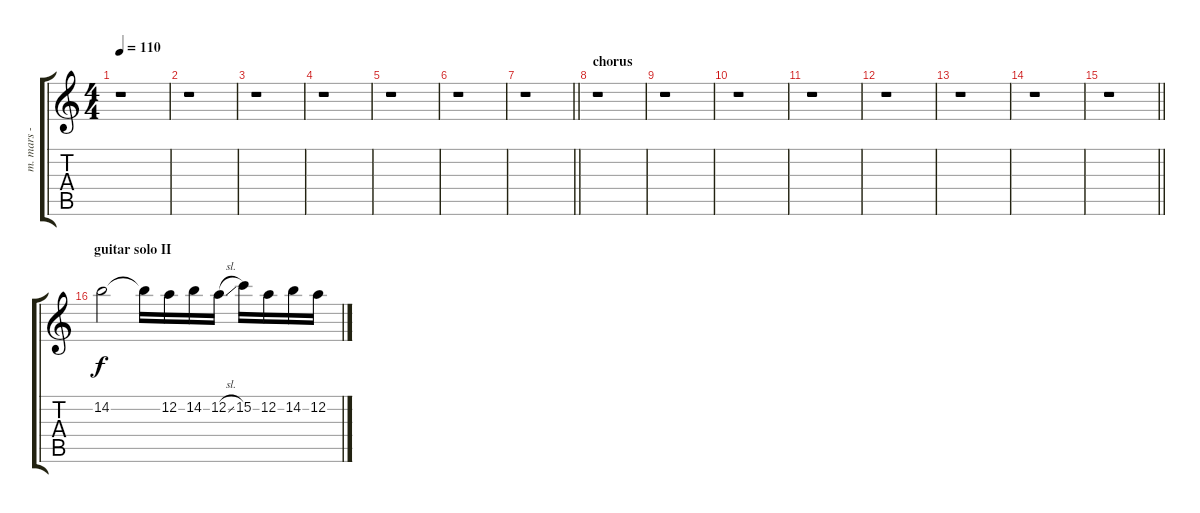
\track ("m. mars - lead guitar" "m. mars - ") {instrument distortionguitar}
\staff {score tabs}
\tuning (D4 A3 F3 C3 G2 D2) {hide}
\ts (4 4)
\tempo 110
\clef g2
\ks c
r.1{dy f} |
r.1 |
r.1 |
r.1 |
r.1 |
r.1 |
\barLineRight lightlight
r.1 |
\section ("" "chorus")
r.1 |
r.1 |
r.1 |
r.1 |
r.1 |
r.1 |
r.1 |
\barLineRight lightlight
r.1 |
\section ("" "guitar solo II")
14.2.2 14.2{t}.16 12.2.16 14.2.16 12.2{sl}.16 15.2.16 12.2.16 14.2.16 12.2.16
